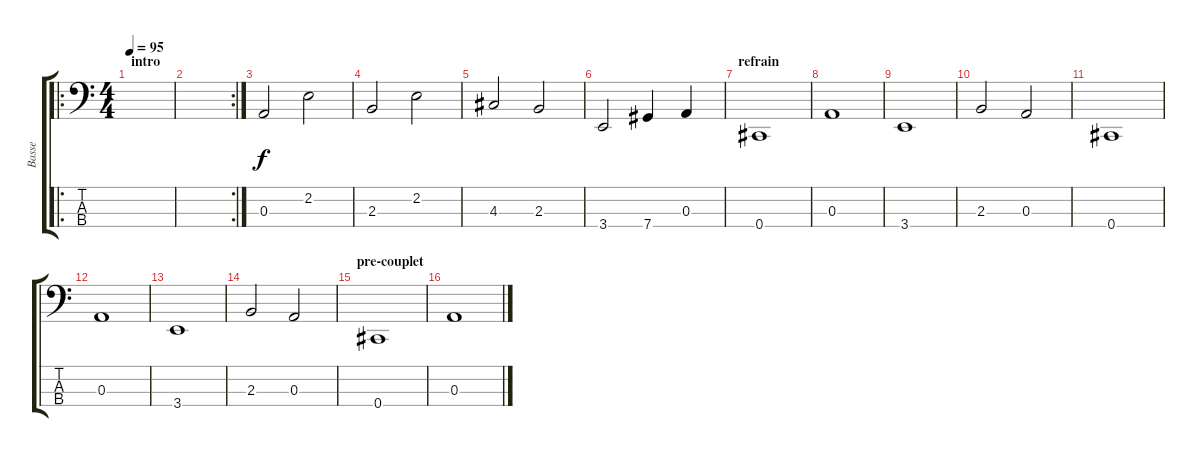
\track ("Basse" "Basse") {instrument electricbassfinger}
\staff {score tabs}
\tuning (G2 D2 A1 Db1) {hide}
\ro
\ts (4 4)
\section ("" "intro")
\tempo 95
\clef f4
\ks c
|
\rc 2
|
0.3.2 2.2.2 |
2.3.2 2.2.2 |
4.3.2 2.3.2 |
3.4.2 7.4.4 0.3.4 |
\section ("" "refrain")
0.4.1 |
0.3.1 |
3.4.1 |
2.3.2 0.3.2 |
0.4.1 |
0.3.1 |
3.4.1 |
2.3.2 0.3.2 |
\section ("" "pre-couplet")
0.4.1 |
0.3.1
